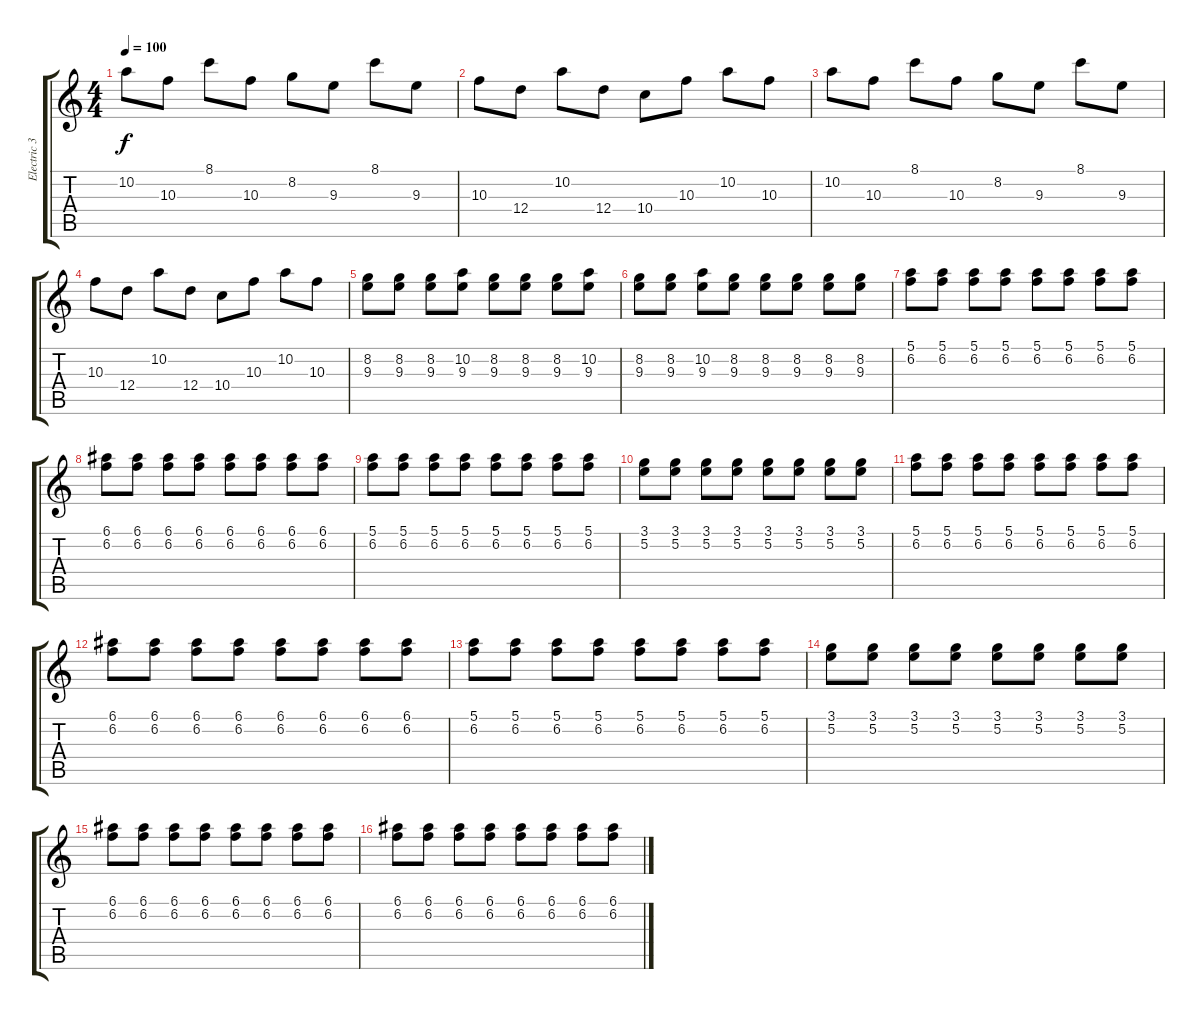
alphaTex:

\track ("Electric 3 " "Electric 3") {instrument electricguitarclean}
\staff {score tabs}
\tuning (E4 B3 G3 D3 A2 D2) {hide}
\ts (4 4)
\tempo 100
\clef g2
\ks c
10.2.8{dy f} 10.3.8 8.1.8 10.3.8 8.2.8 9.3.8 8.1.8 9.3.8 |
10.3.8 12.4.8 10.2.8 12.4.8 10.4.8 10.3.8 10.2.8 10.3.8 |
10.2.8 10.3.8 8.1.8 10.3.8 8.2.8 9.3.8 8.1.8 9.3.8 |
10.3.8 12.4.8 10.2.8 12.4.8 10.4.8 10.3.8 10.2.8 10.3.8 |
(8.2 9.3).8 (8.2 9.3).8 (8.2 9.3).8 (10.2 9.3).8 (8.2 9.3).8 (8.2 9.3).8 (8.2 9.3).8 (10.2 9.3).8 |
(8.2 9.3).8 (8.2 9.3).8 (10.2 9.3).8 (8.2 9.3).8 (8.2 9.3).8 (8.2 9.3).8 (8.2 9.3).8 (8.2 9.3).8 |
(5.1 6.2).8 (5.1 6.2).8 (5.1 6.2).8 (5.1 6.2).8 (5.1 6.2).8 (5.1 6.2).8 (5.1 6.2).8 (5.1 6.2).8 |
(6.1 6.2).8 (6.1 6.2).8 (6.1 6.2).8 (6.1 6.2).8 (6.1 6.2).8 (6.1 6.2).8 (6.1 6.2).8 (6.1 6.2).8 |
(5.1 6.2).8 (5.1 6.2).8 (5.1 6.2).8 (5.1 6.2).8 (5.1 6.2).8 (5.1 6.2).8 (5.1 6.2).8 (5.1 6.2).8 |
(3.1 5.2).8 (3.1 5.2).8 (3.1 5.2).8 (3.1 5.2).8 (3.1 5.2).8 (3.1 5.2).8 (3.1 5.2).8 (3.1 5.2).8 |
(5.1 6.2).8 (5.1 6.2).8 (5.1 6.2).8 (5.1 6.2).8 (5.1 6.2).8 (5.1 6.2).8 (5.1 6.2).8 (5.1 6.2).8 |
(6.1 6.2).8 (6.1 6.2).8 (6.1 6.2).8 (6.1 6.2).8 (6.1 6.2).8 (6.1 6.2).8 (6.1 6.2).8 (6.1 6.2).8 |
(5.1 6.2).8 (5.1 6.2).8 (5.1 6.2).8 (5.1 6.2).8 (5.1 6.2).8 (5.1 6.2).8 (5.1 6.2).8 (5.1 6.2).8 |
(3.1 5.2).8 (3.1 5.2).8 (3.1 5.2).8 (3.1 5.2).8 (3.1 5.2).8 (3.1 5.2).8 (3.1 5.2).8 (3.1 5.2).8 |
(6.1 6.2).8 (6.1 6.2).8 (6.1 6.2).8 (6.1 6.2).8 (6.1 6.2).8 (6.1 6.2).8 (6.1 6.2).8 (6.1 6.2).8 |
(6.1 6.2).8 (6.1 6.2).8 (6.1 6.2).8 (6.1 6.2).8 (6.1 6.2).8 (6.1 6.2).8 (6.1 6.2).8 (6.1 6.2).8
